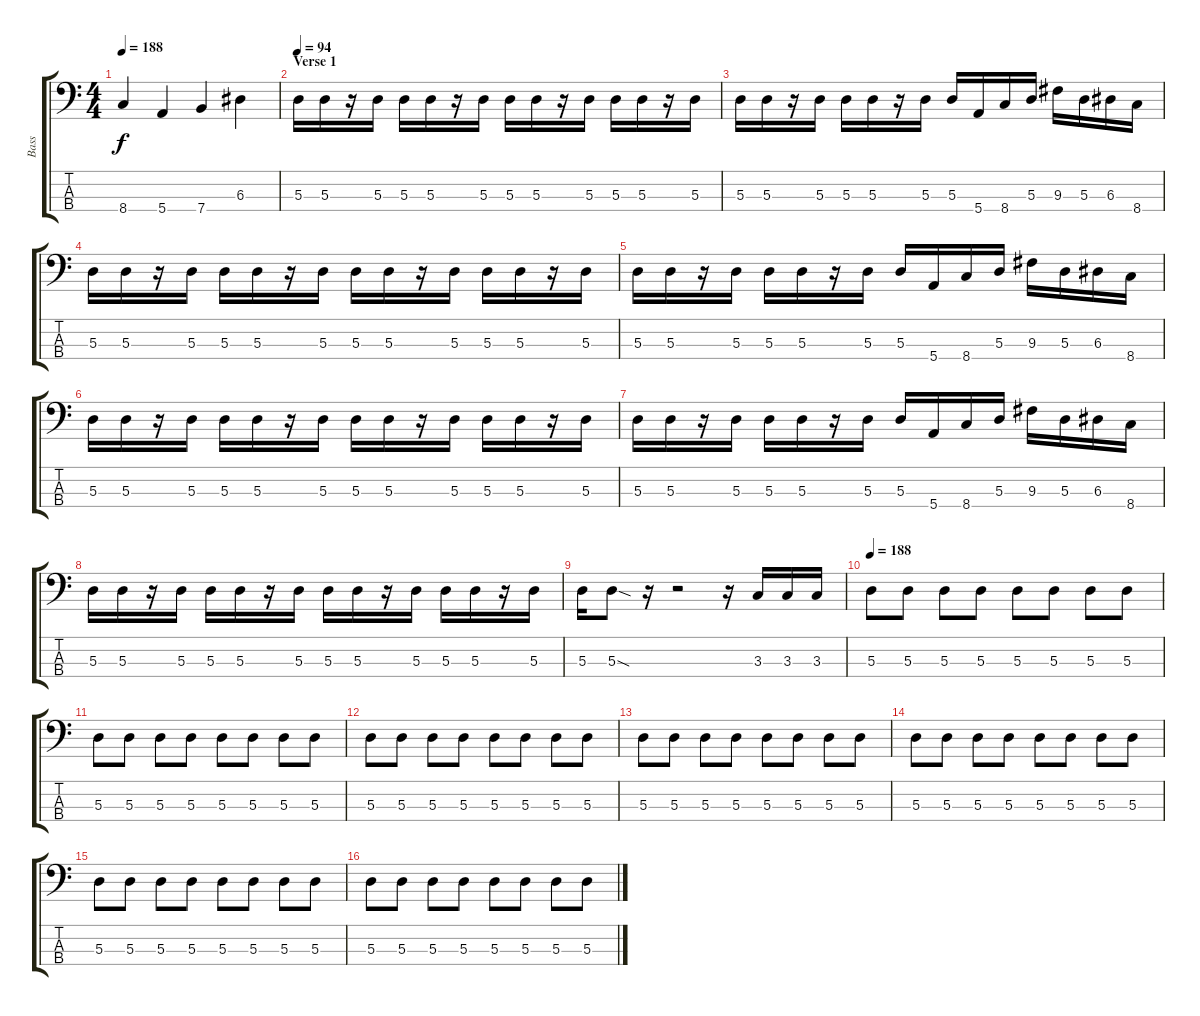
\track ("Bass" "Bass") {instrument electricbasspick}
\staff {score tabs}
\tuning (G2 D2 A1 E1) {hide}
\ts (4 4)
\tempo 188
\clef f4
\ks c
8.4.4{dy f} 5.4.4 7.4.4 6.3.4 |
\section ("" "Verse 1")
\tempo 94
5.3.16 5.3.16 r.16 5.3.16 5.3.16 5.3.16 r.16 5.3.16 5.3.16 5.3.16 r.16 5.3.16 5.3.16 5.3.16 r.16 5.3.16 |
5.3.16 5.3.16 r.16 5.3.16 5.3.16 5.3.16 r.16 5.3.16 5.3.16 5.4.16 8.4.16 5.3.16 9.3.16 5.3.16 6.3.16 8.4.16 |
5.3.16 5.3.16 r.16 5.3.16 5.3.16 5.3.16 r.16 5.3.16 5.3.16 5.3.16 r.16 5.3.16 5.3.16 5.3.16 r.16 5.3.16 |
5.3.16 5.3.16 r.16 5.3.16 5.3.16 5.3.16 r.16 5.3.16 5.3.16 5.4.16 8.4.16 5.3.16 9.3.16 5.3.16 6.3.16 8.4.16 |
5.3.16 5.3.16 r.16 5.3.16 5.3.16 5.3.16 r.16 5.3.16 5.3.16 5.3.16 r.16 5.3.16 5.3.16 5.3.16 r.16 5.3.16 |
5.3.16 5.3.16 r.16 5.3.16 5.3.16 5.3.16 r.16 5.3.16 5.3.16 5.4.16 8.4.16 5.3.16 9.3.16 5.3.16 6.3.16 8.4.16 |
5.3.16 5.3.16 r.16 5.3.16 5.3.16 5.3.16 r.16 5.3.16 5.3.16 5.3.16 r.16 5.3.16 5.3.16 5.3.16 r.16 5.3.16 |
5.3.16 5.3{sod}.8 r.16 r.2 r.16 3.3.16 3.3.16 3.3.16 |
\tempo 188
5.3.8 5.3.8 5.3.8 5.3.8 5.3.8 5.3.8 5.3.8 5.3.8 |
5.3.8 5.3.8 5.3.8 5.3.8 5.3.8 5.3.8 5.3.8 5.3.8 |
5.3.8 5.3.8 5.3.8 5.3.8 5.3.8 5.3.8 5.3.8 5.3.8 |
5.3.8 5.3.8 5.3.8 5.3.8 5.3.8 5.3.8 5.3.8 5.3.8 |
5.3.8 5.3.8 5.3.8 5.3.8 5.3.8 5.3.8 5.3.8 5.3.8 |
5.3.8 5.3.8 5.3.8 5.3.8 5.3.8 5.3.8 5.3.8 5.3.8 |
5.3.8 5.3.8 5.3.8 5.3.8 5.3.8 5.3.8 5.3.8 5.3.8
